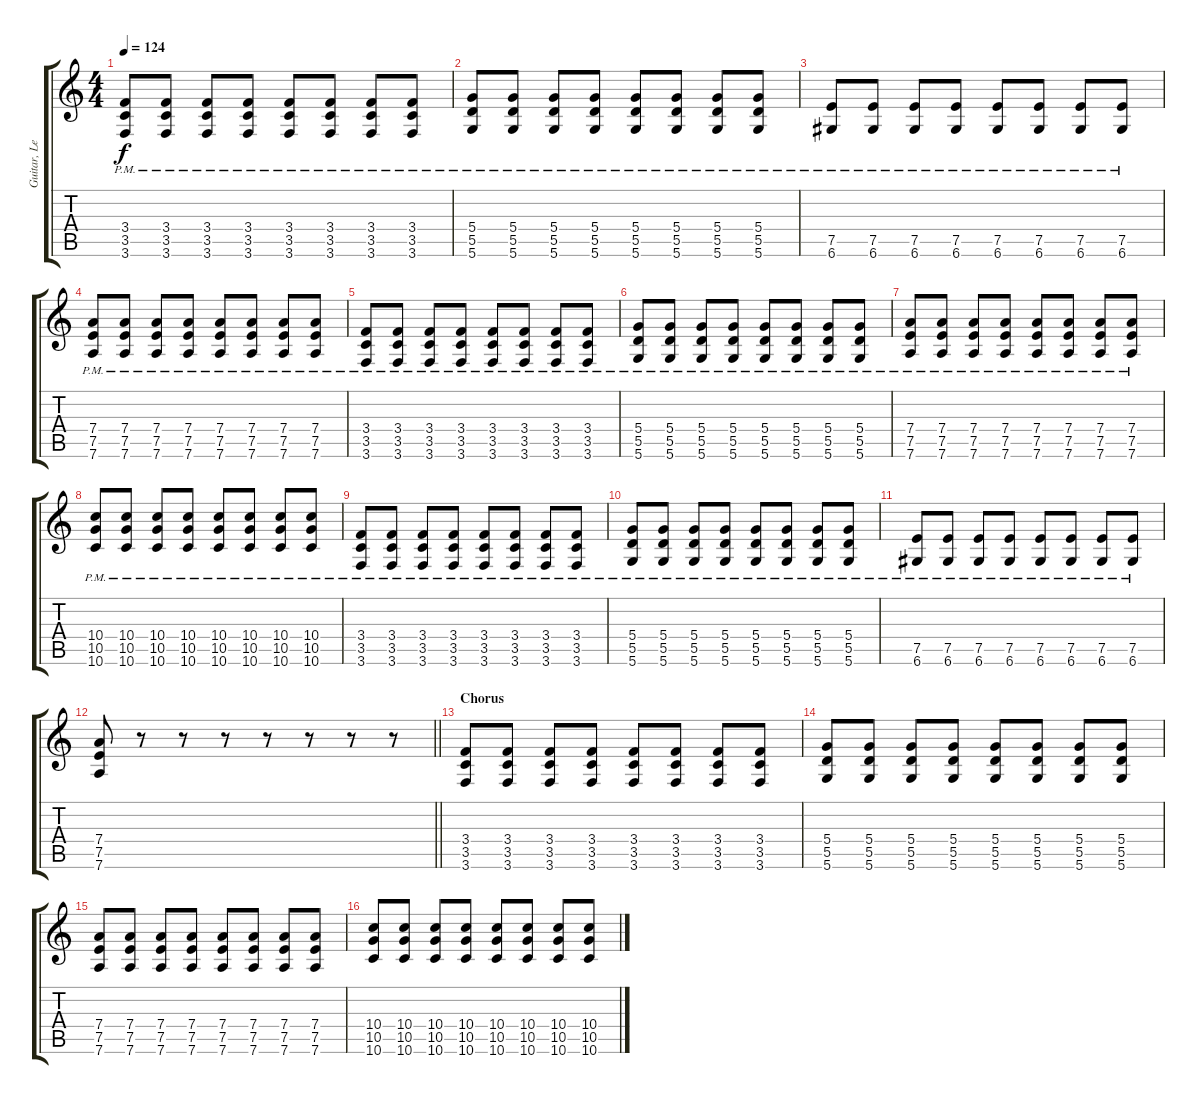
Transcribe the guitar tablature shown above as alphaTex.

\track ("Guitar, Lead" "Guitar, Le") {instrument distortionguitar}
\staff {score tabs}
\tuning (E4 B3 G3 D3 A2 D2) {hide}
\ts (4 4)
\tempo 124
\clef g2
\ks c
(3.4{pm} 3.5{pm} 3.6{pm}).8{dy f} (3.4{pm} 3.5{pm} 3.6{pm}).8 (3.4{pm} 3.5{pm} 3.6{pm}).8 (3.4{pm} 3.5{pm} 3.6{pm}).8 (3.4{pm} 3.5{pm} 3.6{pm}).8 (3.4{pm} 3.5{pm} 3.6{pm}).8 (3.4{pm} 3.5{pm} 3.6{pm}).8 (3.4{pm} 3.5{pm} 3.6{pm}).8 |
(5.4{pm} 5.5{pm} 5.6{pm}).8 (5.4{pm} 5.5{pm} 5.6{pm}).8 (5.4{pm} 5.5{pm} 5.6{pm}).8 (5.4{pm} 5.5{pm} 5.6{pm}).8 (5.4{pm} 5.5{pm} 5.6{pm}).8 (5.4{pm} 5.5{pm} 5.6{pm}).8 (5.4{pm} 5.5{pm} 5.6{pm}).8 (5.4{pm} 5.5{pm} 5.6{pm}).8 |
(7.5{pm} 6.6{pm}).8 (7.5{pm} 6.6{pm}).8 (7.5{pm} 6.6{pm}).8 (7.5{pm} 6.6{pm}).8 (7.5{pm} 6.6{pm}).8 (7.5{pm} 6.6{pm}).8 (7.5{pm} 6.6{pm}).8 (7.5{pm} 6.6{pm}).8 |
(7.4{pm} 7.5{pm} 7.6{pm}).8 (7.4{pm} 7.5{pm} 7.6{pm}).8 (7.4{pm} 7.5{pm} 7.6{pm}).8 (7.4{pm} 7.5{pm} 7.6{pm}).8 (7.4{pm} 7.5{pm} 7.6{pm}).8 (7.4{pm} 7.5{pm} 7.6{pm}).8 (7.4{pm} 7.5{pm} 7.6{pm}).8 (7.4{pm} 7.5{pm} 7.6{pm}).8 |
(3.4{pm} 3.5{pm} 3.6{pm}).8 (3.4{pm} 3.5{pm} 3.6{pm}).8 (3.4{pm} 3.5{pm} 3.6{pm}).8 (3.4{pm} 3.5{pm} 3.6{pm}).8 (3.4{pm} 3.5{pm} 3.6{pm}).8 (3.4{pm} 3.5{pm} 3.6{pm}).8 (3.4{pm} 3.5{pm} 3.6{pm}).8 (3.4{pm} 3.5{pm} 3.6{pm}).8 |
(5.4{pm} 5.5{pm} 5.6{pm}).8 (5.4{pm} 5.5{pm} 5.6{pm}).8 (5.4{pm} 5.5{pm} 5.6{pm}).8 (5.4{pm} 5.5{pm} 5.6{pm}).8 (5.4{pm} 5.5{pm} 5.6{pm}).8 (5.4{pm} 5.5{pm} 5.6{pm}).8 (5.4{pm} 5.5{pm} 5.6{pm}).8 (5.4{pm} 5.5{pm} 5.6{pm}).8 |
(7.4{pm} 7.5{pm} 7.6{pm}).8 (7.4{pm} 7.5{pm} 7.6{pm}).8 (7.4{pm} 7.5{pm} 7.6{pm}).8 (7.4{pm} 7.5{pm} 7.6{pm}).8 (7.4{pm} 7.5{pm} 7.6{pm}).8 (7.4{pm} 7.5{pm} 7.6{pm}).8 (7.4{pm} 7.5{pm} 7.6{pm}).8 (7.4{pm} 7.5{pm} 7.6{pm}).8 |
(10.4{pm} 10.5{pm} 10.6{pm}).8 (10.4{pm} 10.5{pm} 10.6{pm}).8 (10.4{pm} 10.5{pm} 10.6{pm}).8 (10.4{pm} 10.5{pm} 10.6{pm}).8 (10.4{pm} 10.5{pm} 10.6{pm}).8 (10.4{pm} 10.5{pm} 10.6{pm}).8 (10.4{pm} 10.5{pm} 10.6{pm}).8 (10.4{pm} 10.5{pm} 10.6{pm}).8 |
(3.4{pm} 3.5{pm} 3.6{pm}).8 (3.4{pm} 3.5{pm} 3.6{pm}).8 (3.4{pm} 3.5{pm} 3.6{pm}).8 (3.4{pm} 3.5{pm} 3.6{pm}).8 (3.4{pm} 3.5{pm} 3.6{pm}).8 (3.4{pm} 3.5{pm} 3.6{pm}).8 (3.4{pm} 3.5{pm} 3.6{pm}).8 (3.4{pm} 3.5{pm} 3.6{pm}).8 |
(5.4{pm} 5.5{pm} 5.6{pm}).8 (5.4{pm} 5.5{pm} 5.6{pm}).8 (5.4{pm} 5.5{pm} 5.6{pm}).8 (5.4{pm} 5.5{pm} 5.6{pm}).8 (5.4{pm} 5.5{pm} 5.6{pm}).8 (5.4{pm} 5.5{pm} 5.6{pm}).8 (5.4{pm} 5.5{pm} 5.6{pm}).8 (5.4{pm} 5.5{pm} 5.6{pm}).8 |
(7.5{pm} 6.6{pm}).8 (7.5{pm} 6.6{pm}).8 (7.5{pm} 6.6{pm}).8 (7.5{pm} 6.6{pm}).8 (7.5{pm} 6.6{pm}).8 (7.5{pm} 6.6{pm}).8 (7.5{pm} 6.6{pm}).8 (7.5{pm} 6.6{pm}).8 |
\barLineRight lightlight
(7.4 7.5 7.6).8 r.8 r.8 r.8 r.8 r.8 r.8 r.8 |
\section ("" "Chorus")
(3.4 3.5 3.6).8 (3.4 3.5 3.6).8 (3.4 3.5 3.6).8 (3.4 3.5 3.6).8 (3.4 3.5 3.6).8 (3.4 3.5 3.6).8 (3.4 3.5 3.6).8 (3.4 3.5 3.6).8 |
(5.4 5.5 5.6).8 (5.4 5.5 5.6).8 (5.4 5.5 5.6).8 (5.4 5.5 5.6).8 (5.4 5.5 5.6).8 (5.4 5.5 5.6).8 (5.4 5.5 5.6).8 (5.4 5.5 5.6).8 |
(7.4 7.5 7.6).8 (7.4 7.5 7.6).8 (7.4 7.5 7.6).8 (7.4 7.5 7.6).8 (7.4 7.5 7.6).8 (7.4 7.5 7.6).8 (7.4 7.5 7.6).8 (7.4 7.5 7.6).8 |
(10.4 10.5 10.6).8 (10.4 10.5 10.6).8 (10.4 10.5 10.6).8 (10.4 10.5 10.6).8 (10.4 10.5 10.6).8 (10.4 10.5 10.6).8 (10.4 10.5 10.6).8 (10.4 10.5 10.6).8
